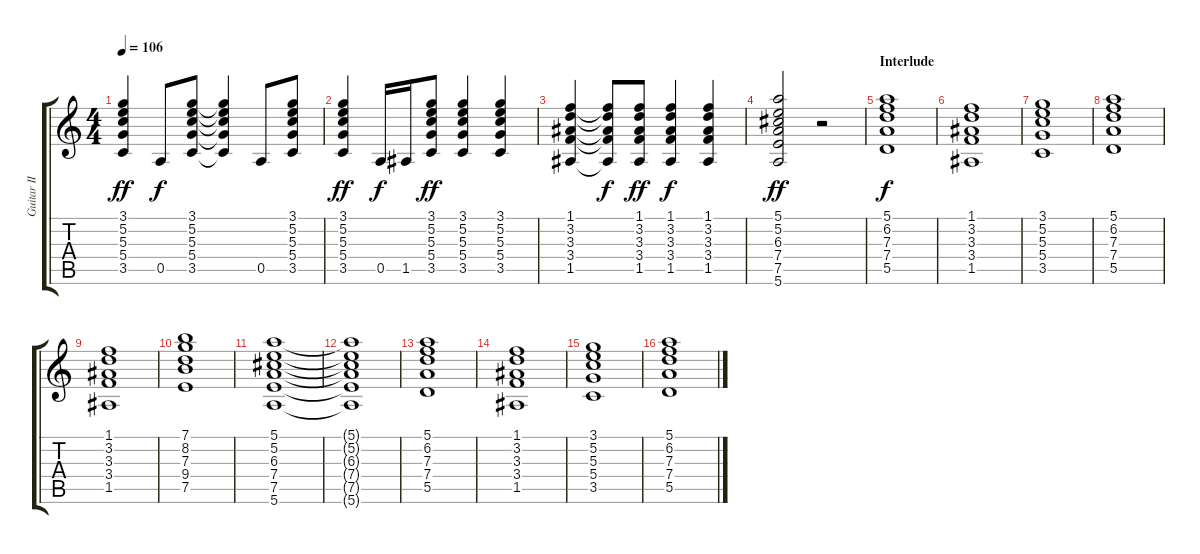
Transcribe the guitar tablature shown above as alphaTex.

\track ("Guitar II" "Guitar II") {instrument distortionguitar}
\staff {score tabs}
\tuning (E4 B3 G3 D3 A2 E2) {hide}
\ts (4 4)
\tempo 106
\clef g2
\ks c
(3.1 5.2 5.3 5.4 3.5).4{dy ff} 0.5.8{dy f} (3.1 5.2 5.3 5.4 3.5).8 (3.1{t} 5.2{t} 5.3{t} 5.4{t} 3.5{t}).4 0.5.8 (3.1 5.2 5.3 5.4 3.5).8 |
(3.1 5.2 5.3 5.4 3.5).4{dy ff} 0.5.16{dy f} 1.5.16 (3.1 5.2 5.3 5.4 3.5).8{dy ff} (3.1 5.2 5.3 5.4 3.5).4 (3.1 5.2 5.3 5.4 3.5).4 |
(1.1 3.2 3.3 3.4 1.5).4 (1.1{t} 3.2{t} 3.3{t} 3.4{t} 1.5{t}).8{dy f} (1.1 3.2 3.3 3.4 1.5).8{dy ff} (1.1 3.2 3.3 3.4 1.5).4{dy f} (1.1 3.2 3.3 3.4 1.5).4 |
(5.1 5.2 6.3 7.4 7.5 5.6).2{dy ff} r.2 |
\section ("" "Interlude")
(5.1 6.2 7.3 7.4 5.5).1{dy f} |
(1.1 3.2 3.3 3.4 1.5).1 |
(3.1 5.2 5.3 5.4 3.5).1 |
(5.1 6.2 7.3 7.4 5.5).1 |
(1.1 3.2 3.3 3.4 1.5).1 |
(7.1 8.2 7.3 9.4 7.5).1 |
(5.1 5.2 6.3 7.4 7.5 5.6).1 |
(5.1{t} 5.2{t} 6.3{t} 7.4{t} 7.5{t} 5.6{t}).1 |
(5.1 6.2 7.3 7.4 5.5).1 |
(1.1 3.2 3.3 3.4 1.5).1 |
(3.1 5.2 5.3 5.4 3.5).1 |
(5.1 6.2 7.3 7.4 5.5).1
